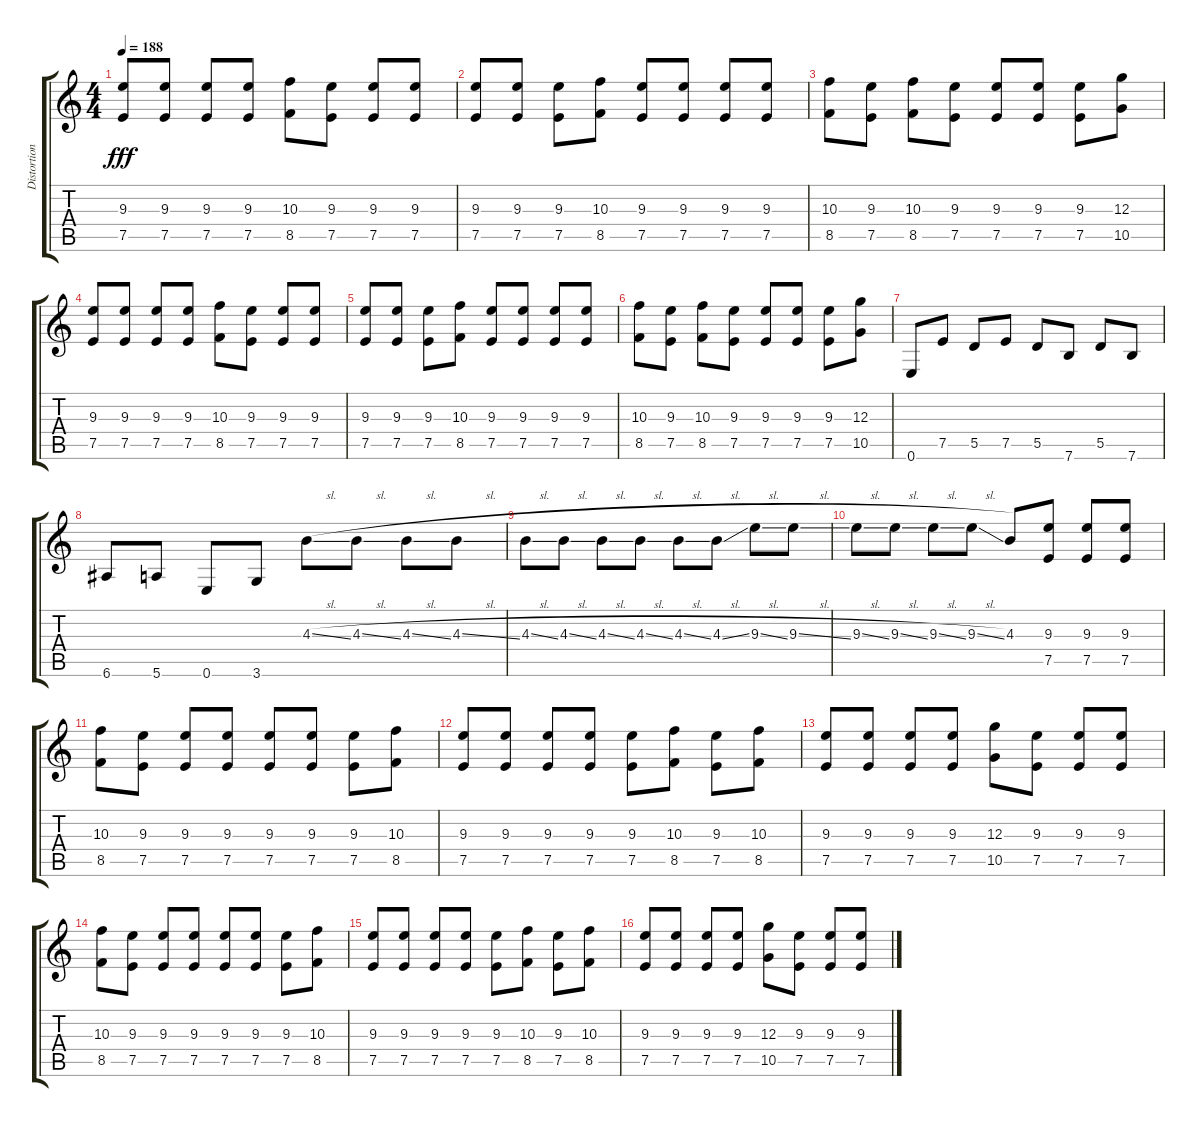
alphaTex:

\track ("Distortion Guitar" "Distortion") {instrument distortionguitar}
\staff {score tabs}
\tuning (E4 B3 G3 D3 A2 E2) {hide}
\ts (4 4)
\tempo 188
\clef g2
\ks c
(9.3 7.5).8{dy fff} (9.3 7.5).8 (9.3 7.5).8 (9.3 7.5).8 (10.3 8.5).8 (9.3 7.5).8 (9.3 7.5).8 (9.3 7.5).8 |
(9.3 7.5).8 (9.3 7.5).8 (9.3 7.5).8 (10.3 8.5).8 (9.3 7.5).8 (9.3 7.5).8 (9.3 7.5).8 (9.3 7.5).8 |
(10.3 8.5).8 (9.3 7.5).8 (10.3 8.5).8 (9.3 7.5).8 (9.3 7.5).8 (9.3 7.5).8 (9.3 7.5).8 (12.3 10.5).8 |
(9.3 7.5).8 (9.3 7.5).8 (9.3 7.5).8 (9.3 7.5).8 (10.3 8.5).8 (9.3 7.5).8 (9.3 7.5).8 (9.3 7.5).8 |
(9.3 7.5).8 (9.3 7.5).8 (9.3 7.5).8 (10.3 8.5).8 (9.3 7.5).8 (9.3 7.5).8 (9.3 7.5).8 (9.3 7.5).8 |
(10.3 8.5).8 (9.3 7.5).8 (10.3 8.5).8 (9.3 7.5).8 (9.3 7.5).8 (9.3 7.5).8 (9.3 7.5).8 (12.3 10.5).8 |
0.6.8 7.5.8 5.5.8 7.5.8 5.5.8 7.6.8 5.5.8 7.6.8 |
6.6.8 5.6.8 0.6.8 3.6.8 4.3{sl}.8 4.3{sl}.8 4.3{sl}.8 4.3{sl}.8 |
4.3{sl}.8 4.3{sl}.8 4.3{sl}.8 4.3{sl}.8 4.3{sl}.8 4.3{sl}.8 9.3{sl}.8 9.3{sl}.8 |
9.3{sl}.8 9.3{sl}.8 9.3{sl}.8 9.3{sl}.8 4.3.8 (9.3 7.5).8 (9.3 7.5).8 (9.3 7.5).8 |
(10.3 8.5).8 (9.3 7.5).8 (9.3 7.5).8 (9.3 7.5).8 (9.3 7.5).8 (9.3 7.5).8 (9.3 7.5).8 (10.3 8.5).8 |
(9.3 7.5).8 (9.3 7.5).8 (9.3 7.5).8 (9.3 7.5).8 (9.3 7.5).8 (10.3 8.5).8 (9.3 7.5).8 (10.3 8.5).8 |
(9.3 7.5).8 (9.3 7.5).8 (9.3 7.5).8 (9.3 7.5).8 (12.3 10.5).8 (9.3 7.5).8 (9.3 7.5).8 (9.3 7.5).8 |
(10.3 8.5).8 (9.3 7.5).8 (9.3 7.5).8 (9.3 7.5).8 (9.3 7.5).8 (9.3 7.5).8 (9.3 7.5).8 (10.3 8.5).8 |
(9.3 7.5).8 (9.3 7.5).8 (9.3 7.5).8 (9.3 7.5).8 (9.3 7.5).8 (10.3 8.5).8 (9.3 7.5).8 (10.3 8.5).8 |
(9.3 7.5).8 (9.3 7.5).8 (9.3 7.5).8 (9.3 7.5).8 (12.3 10.5).8 (9.3 7.5).8 (9.3 7.5).8 (9.3 7.5).8
